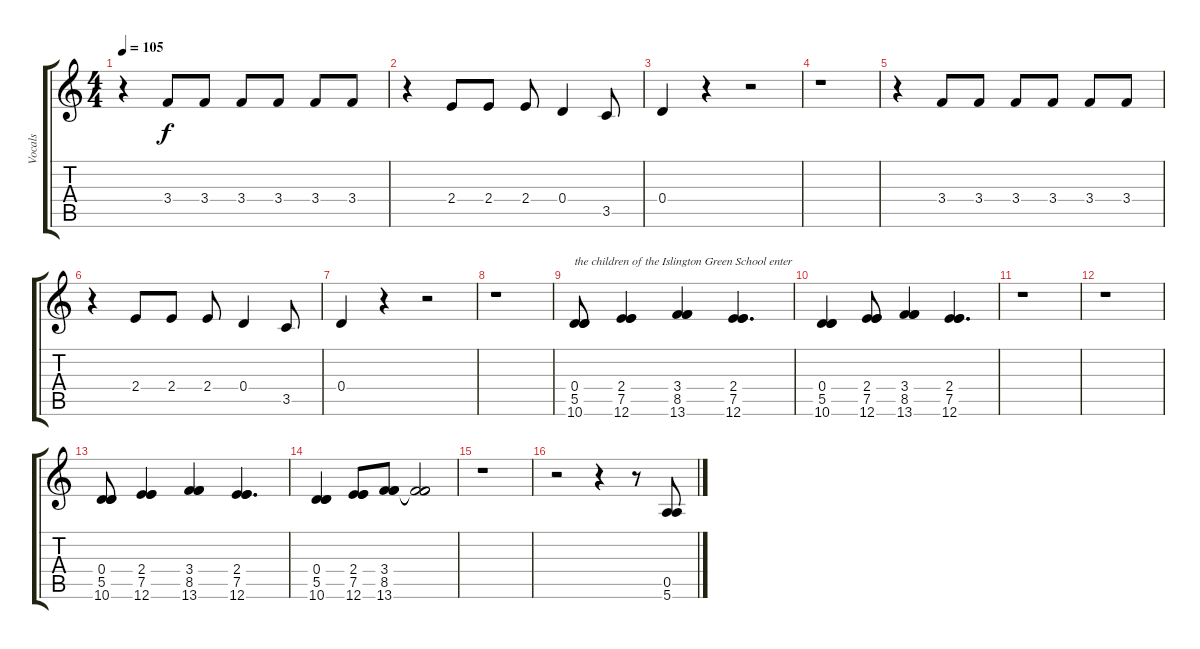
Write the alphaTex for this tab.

\track ("Vocals" "Vocals") {instrument acousticguitarsteel}
\staff {score tabs}
\tuning (E4 B3 G3 D3 A2 E2) {hide}
\ts (4 4)
\tempo 105
\clef g2
\ks c
r.4{dy f} 3.4.8 3.4.8 3.4.8 3.4.8 3.4.8 3.4.8 |
r.4 2.4.8 2.4.8 2.4.8 0.4.4 3.5.8 |
0.4.4 r.4 r.2 |
r.1 |
r.4 3.4.8 3.4.8 3.4.8 3.4.8 3.4.8 3.4.8 |
r.4 2.4.8 2.4.8 2.4.8 0.4.4 3.5.8 |
0.4.4 r.4 r.2 |
r.1 |
(0.4 5.5 10.6).8{txt "the children of the Islington Green School enter"} (2.4 7.5 12.6).4 (3.4 8.5 13.6).4 (2.4 7.5 12.6).4{d} |
(0.4 5.5 10.6).4 (2.4 7.5 12.6).8 (3.4 8.5 13.6).4 (2.4 7.5 12.6).4{d} |
r.1 |
r.1 |
(0.4 5.5 10.6).8 (2.4 7.5 12.6).4 (3.4 8.5 13.6).4 (2.4 7.5 12.6).4{d} |
(0.4 5.5 10.6).4 (2.4 7.5 12.6).8 (3.4 8.5 13.6).8 (3.4{t} 8.5{t} 13.6{t}).2 |
r.1 |
r.2 r.4 r.8 (0.5 5.6).8
